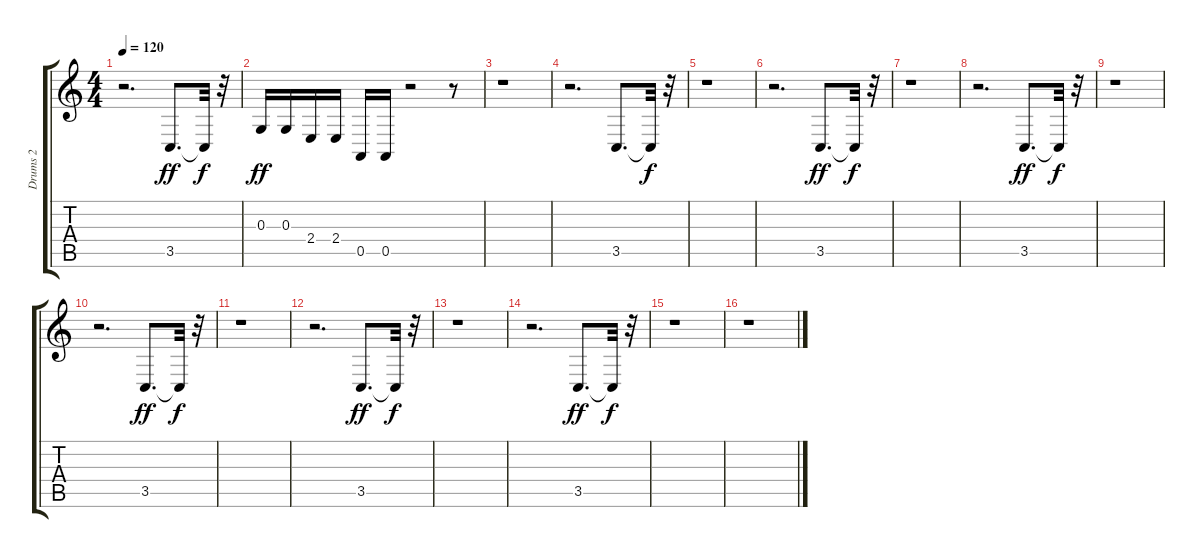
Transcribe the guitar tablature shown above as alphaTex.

\track ("Drums 2" "Drums 2") {instrument synthdrum}
\staff {score tabs}
\tuning (E4 B3 G3 D3 A2 E2) {hide}
\ts (4 4)
\tempo 120
\clef g2
\ks c
r.2{d dy ff} 3.5.8{d} 3.5{t}.32{dy f} r.32 |
0.3.16{dy ff} 0.3.16 2.4.16 2.4.16 0.5.16 0.5.16 r.2 r.8 |
r.1 |
r.2{d} 3.5.8{d} 3.5{t}.32{dy f} r.32 |
r.1 |
r.2{d} 3.5.8{d dy ff} 3.5{t}.32{dy f} r.32 |
r.1 |
r.2{d} 3.5.8{d dy ff} 3.5{t}.32{dy f} r.32 |
r.1 |
r.2{d} 3.5.8{d dy ff} 3.5{t}.32{dy f} r.32 |
r.1 |
r.2{d} 3.5.8{d dy ff} 3.5{t}.32{dy f} r.32 |
r.1 |
r.2{d} 3.5.8{d dy ff} 3.5{t}.32{dy f} r.32 |
r.1 |
r.1
